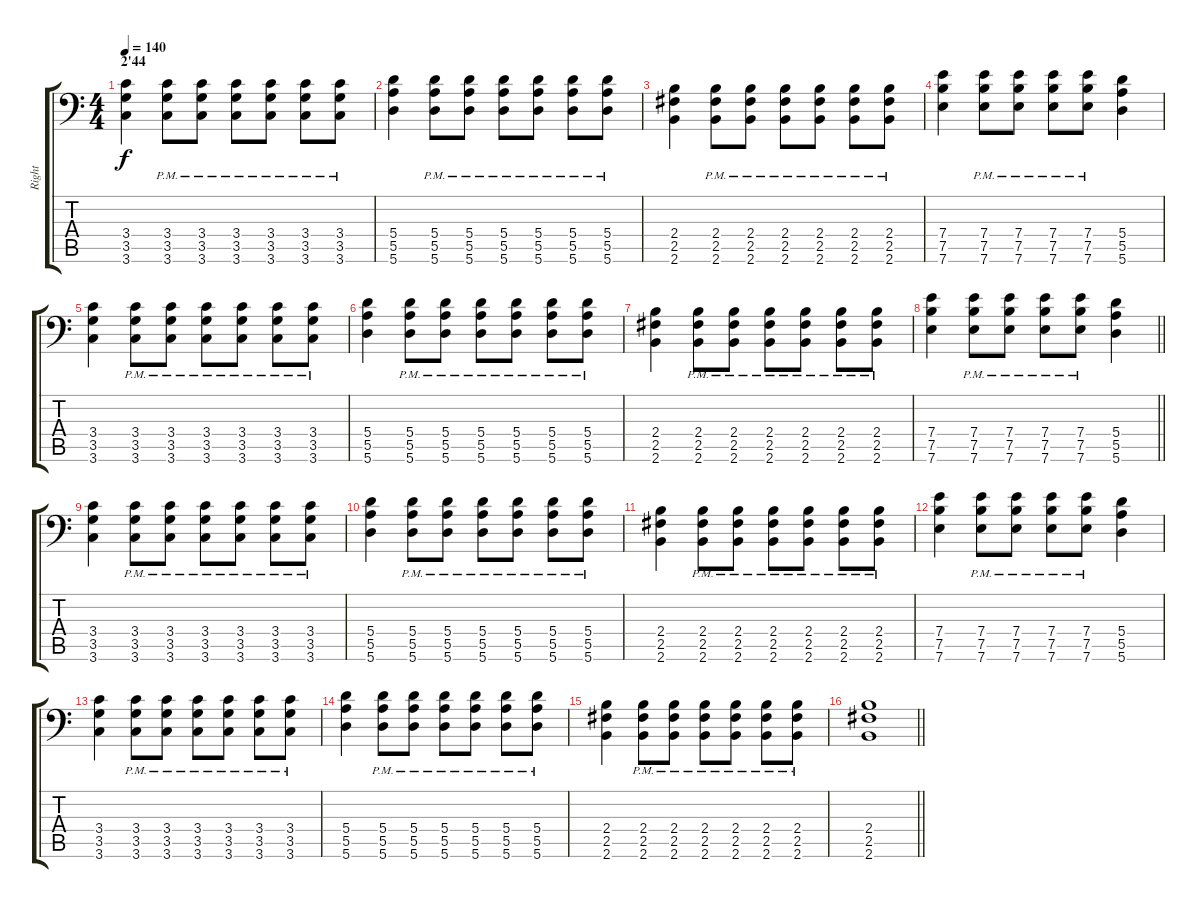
\track ("Right" "Right") {instrument distortionguitar}
\staff {score tabs}
\tuning (B3 Gb3 D3 A2 E2 A1) {hide}
\ts (4 4)
\section ("" "2'44")
\tempo 140
\clef f4
\ks c
(3.4 3.5 3.6).4{dy f} (3.4{pm} 3.5{pm} 3.6{pm}).8 (3.4{pm} 3.5{pm} 3.6{pm}).8 (3.4{pm} 3.5{pm} 3.6{pm}).8 (3.4{pm} 3.5{pm} 3.6{pm}).8 (3.4{pm} 3.5{pm} 3.6{pm}).8 (3.4{pm} 3.5{pm} 3.6{pm}).8 |
(5.4 5.5 5.6).4 (5.4{pm} 5.5{pm} 5.6{pm}).8 (5.4{pm} 5.5{pm} 5.6{pm}).8 (5.4{pm} 5.5{pm} 5.6{pm}).8 (5.4{pm} 5.5{pm} 5.6{pm}).8 (5.4{pm} 5.5{pm} 5.6{pm}).8 (5.4{pm} 5.5{pm} 5.6{pm}).8 |
(2.4 2.5 2.6).4 (2.4{pm} 2.5{pm} 2.6{pm}).8 (2.4{pm} 2.5{pm} 2.6{pm}).8 (2.4{pm} 2.5{pm} 2.6{pm}).8 (2.4{pm} 2.5{pm} 2.6{pm}).8 (2.4{pm} 2.5{pm} 2.6{pm}).8 (2.4{pm} 2.5{pm} 2.6{pm}).8 |
(7.4 7.5 7.6).4 (7.4{pm} 7.5{pm} 7.6{pm}).8 (7.4{pm} 7.5{pm} 7.6{pm}).8 (7.4{pm} 7.5{pm} 7.6{pm}).8 (7.4{pm} 7.5{pm} 7.6{pm}).8 (5.4 5.5 5.6).4 |
(3.4 3.5 3.6).4 (3.4{pm} 3.5{pm} 3.6{pm}).8 (3.4{pm} 3.5{pm} 3.6{pm}).8 (3.4{pm} 3.5{pm} 3.6{pm}).8 (3.4{pm} 3.5{pm} 3.6{pm}).8 (3.4{pm} 3.5{pm} 3.6{pm}).8 (3.4{pm} 3.5{pm} 3.6{pm}).8 |
(5.4 5.5 5.6).4 (5.4{pm} 5.5{pm} 5.6{pm}).8 (5.4{pm} 5.5{pm} 5.6{pm}).8 (5.4{pm} 5.5{pm} 5.6{pm}).8 (5.4{pm} 5.5{pm} 5.6{pm}).8 (5.4{pm} 5.5{pm} 5.6{pm}).8 (5.4{pm} 5.5{pm} 5.6{pm}).8 |
(2.4 2.5 2.6).4 (2.4{pm} 2.5{pm} 2.6{pm}).8 (2.4{pm} 2.5{pm} 2.6{pm}).8 (2.4{pm} 2.5{pm} 2.6{pm}).8 (2.4{pm} 2.5{pm} 2.6{pm}).8 (2.4{pm} 2.5{pm} 2.6{pm}).8 (2.4{pm} 2.5{pm} 2.6{pm}).8 |
\barLineRight lightlight
(7.4 7.5 7.6).4 (7.4{pm} 7.5{pm} 7.6{pm}).8 (7.4{pm} 7.5{pm} 7.6{pm}).8 (7.4{pm} 7.5{pm} 7.6{pm}).8 (7.4{pm} 7.5{pm} 7.6{pm}).8 (5.4 5.5 5.6).4 |
(3.4 3.5 3.6).4 (3.4{pm} 3.5{pm} 3.6{pm}).8 (3.4{pm} 3.5{pm} 3.6{pm}).8 (3.4{pm} 3.5{pm} 3.6{pm}).8 (3.4{pm} 3.5{pm} 3.6{pm}).8 (3.4{pm} 3.5{pm} 3.6{pm}).8 (3.4{pm} 3.5{pm} 3.6{pm}).8 |
(5.4 5.5 5.6).4 (5.4{pm} 5.5{pm} 5.6{pm}).8 (5.4{pm} 5.5{pm} 5.6{pm}).8 (5.4{pm} 5.5{pm} 5.6{pm}).8 (5.4{pm} 5.5{pm} 5.6{pm}).8 (5.4{pm} 5.5{pm} 5.6{pm}).8 (5.4{pm} 5.5{pm} 5.6{pm}).8 |
(2.4 2.5 2.6).4 (2.4{pm} 2.5{pm} 2.6{pm}).8 (2.4{pm} 2.5{pm} 2.6{pm}).8 (2.4{pm} 2.5{pm} 2.6{pm}).8 (2.4{pm} 2.5{pm} 2.6{pm}).8 (2.4{pm} 2.5{pm} 2.6{pm}).8 (2.4{pm} 2.5{pm} 2.6{pm}).8 |
(7.4 7.5 7.6).4 (7.4{pm} 7.5{pm} 7.6{pm}).8 (7.4{pm} 7.5{pm} 7.6{pm}).8 (7.4{pm} 7.5{pm} 7.6{pm}).8 (7.4{pm} 7.5{pm} 7.6{pm}).8 (5.4 5.5 5.6).4 |
(3.4 3.5 3.6).4 (3.4{pm} 3.5{pm} 3.6{pm}).8 (3.4{pm} 3.5{pm} 3.6{pm}).8 (3.4{pm} 3.5{pm} 3.6{pm}).8 (3.4{pm} 3.5{pm} 3.6{pm}).8 (3.4{pm} 3.5{pm} 3.6{pm}).8 (3.4{pm} 3.5{pm} 3.6{pm}).8 |
(5.4 5.5 5.6).4 (5.4{pm} 5.5{pm} 5.6{pm}).8 (5.4{pm} 5.5{pm} 5.6{pm}).8 (5.4{pm} 5.5{pm} 5.6{pm}).8 (5.4{pm} 5.5{pm} 5.6{pm}).8 (5.4{pm} 5.5{pm} 5.6{pm}).8 (5.4{pm} 5.5{pm} 5.6{pm}).8 |
(2.4 2.5 2.6).4 (2.4{pm} 2.5{pm} 2.6{pm}).8 (2.4{pm} 2.5{pm} 2.6{pm}).8 (2.4{pm} 2.5{pm} 2.6{pm}).8 (2.4{pm} 2.5{pm} 2.6{pm}).8 (2.4{pm} 2.5{pm} 2.6{pm}).8 (2.4{pm} 2.5{pm} 2.6{pm}).8 |
\barLineRight lightlight
(2.4 2.5 2.6).1
